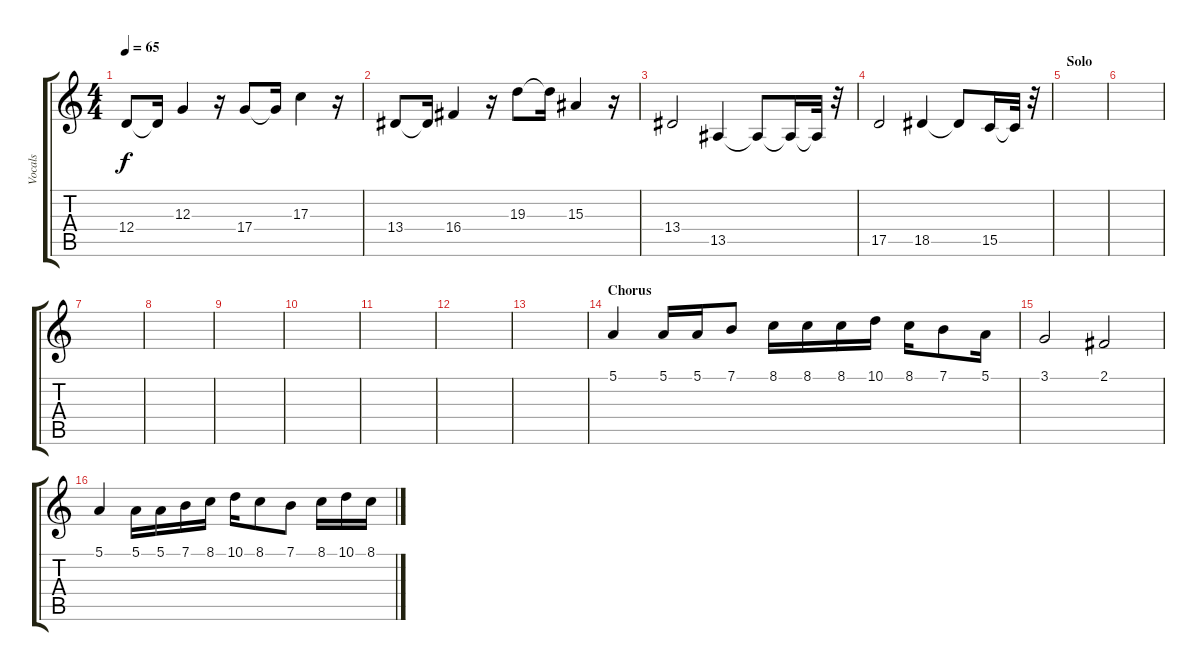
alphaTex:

\track ("Vocals" "Vocals") {instrument violin}
\staff {score tabs}
\tuning (E4 B3 G3 D3 A2 E2) {hide}
\ts (4 4)
\tempo 65
\clef g2
\ks c
12.4.8{dy f} 12.4{t}.16 12.3.4 r.16 17.4.8 17.4{t}.16 17.3.4 r.16 |
13.4.8 13.4{t}.16 16.4.4 r.16 19.3.8 19.3{t}.16 15.3.4 r.16 |
13.4.2 13.5.4 13.5{t}.8 13.5{t}.16 13.5{t}.32 r.32 |
17.5.2 18.5.4 18.5{t}.8 15.5.16 15.5{t}.32 r.32 |
\section ("" "Solo")
|
|
|
|
|
|
|
|
|
\section ("" "Chorus")
5.1.4 5.1.16 5.1.16 7.1.8 8.1.16 8.1.16 8.1.16 10.1.16 8.1.16 7.1.8 5.1.16 |
3.1.2 2.1.2 |
5.1.4 5.1.16 5.1.16 7.1.16 8.1.16 10.1.16 8.1.8 7.1.8 8.1.16 10.1.16 8.1.16
